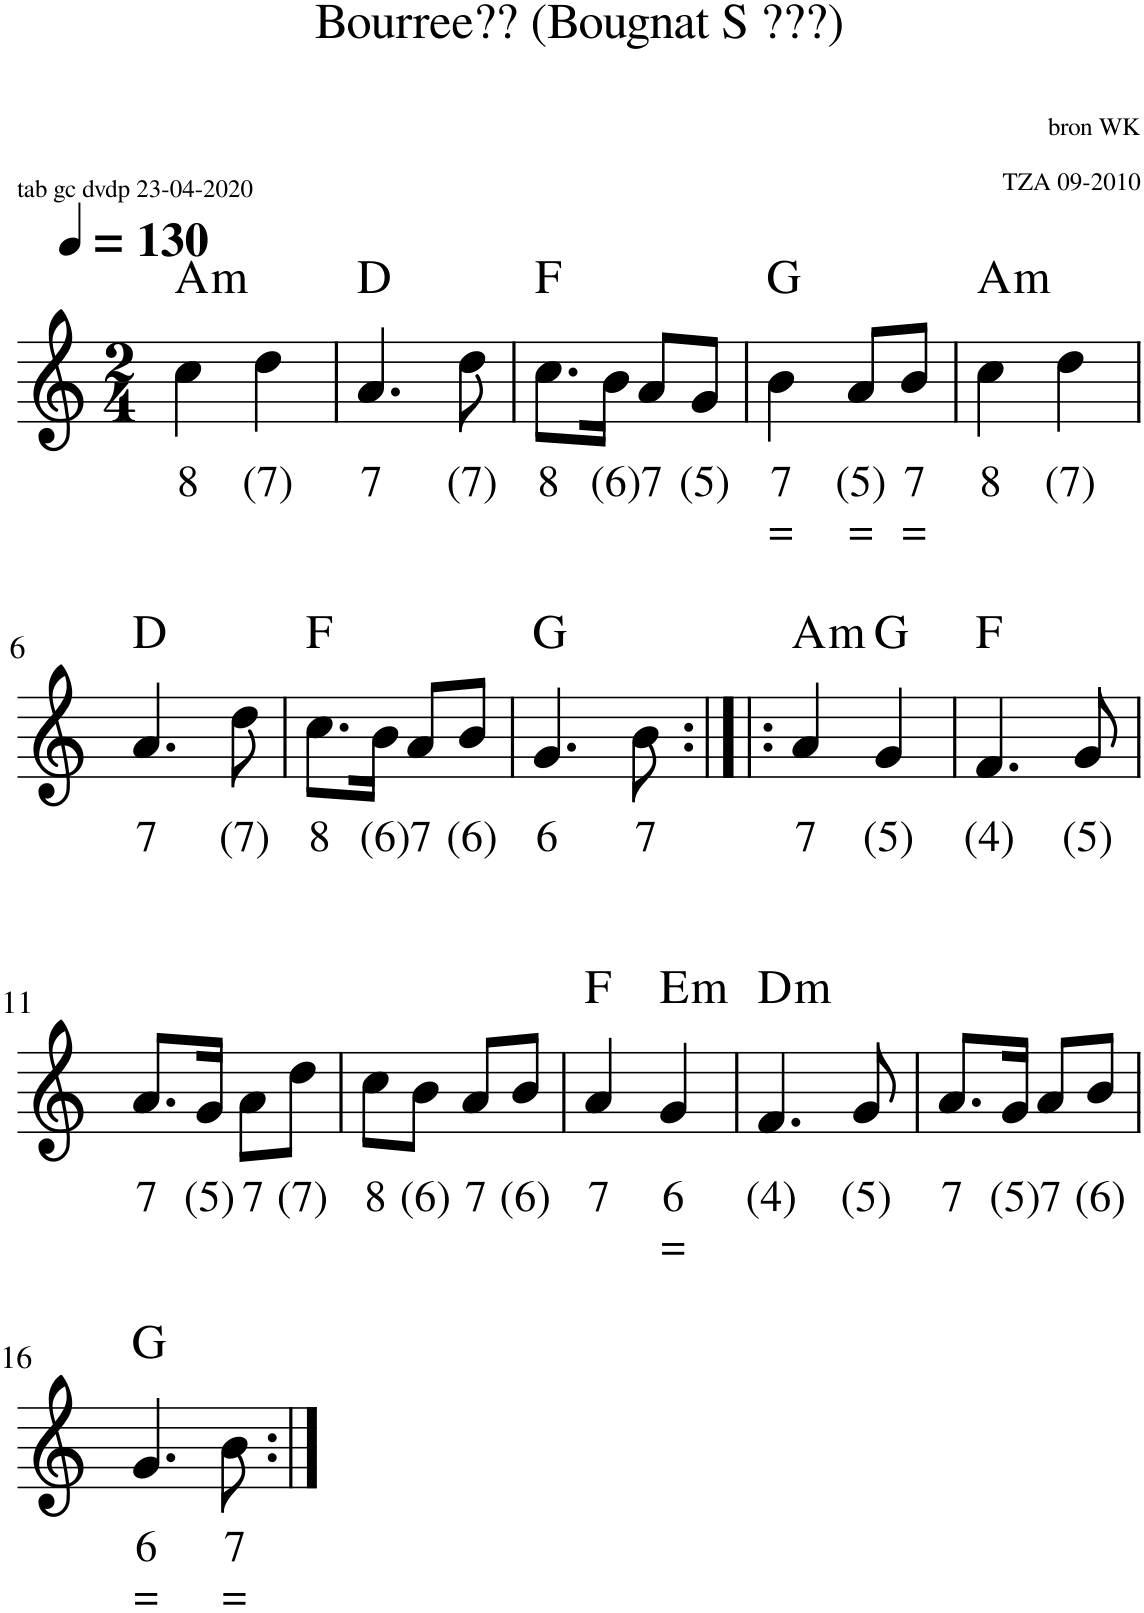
**kern	**text	**text	**harte
*part1	*part1	*part1	*part1
*staff1	*staff1	*staff1	*
*I"Piano	*	*	*
*I'Pno.	*	*	*
*clefG2	*	*	*
*k[]	*	*	*
*M2/4	*	*	*
*MM130	*	*	*
=1	=1	=1	=1
!	!LO:LY:b	!	!LO:H:kt=m
4cc\	8	.	A:min
!	!LO:LY:b	!	!
4dd\	(7)	.	.
=2	=2	=2	=2
!	!LO:LY:b	!	!
4.a/	7	.	D:maj
!	!LO:LY:b	!	!
8dd\	(7)	.	.
=3	=3	=3	=3
!	!LO:LY:b	!	!
8.cc\L	8	.	F:maj
!	!LO:LY:b	!	!
16b\Jk	(6)	.	.
!	!LO:LY:b	!	!
8a/L	7	.	.
!	!LO:LY:b	!	!
8g/J	(5)	.	.
=4	=4	=4	=4
!	!LO:LY:b	!LO:LY:b	!
4b\	7	=	G:maj
!	!LO:LY:b	!LO:LY:b	!
8a/L	(5)	=	.
!	!LO:LY:b	!LO:LY:b	!
8b/J	7	=	.
=5	=5	=5	=5
!	!LO:LY:b	!	!LO:H:kt=m
4cc\	8	.	A:min
!	!LO:LY:b	!	!
4dd\	(7)	.	.
!!LO:LB:g=z
=6	=6	=6	=6
!	!LO:LY:b	!	!
4.a/	7	.	D:maj
!	!LO:LY:b	!	!
8dd\	(7)	.	.
=7	=7	=7	=7
!	!LO:LY:b	!	!
8.cc\L	8	.	F:maj
!	!LO:LY:b	!	!
16b\Jk	(6)	.	.
!	!LO:LY:b	!	!
8a/L	7	.	.
!	!LO:LY:b	!	!
8b/J	(6)	.	.
=8	=8	=8	=8
!	!LO:LY:b	!	!
4.g/	6	.	G:maj
!	!LO:LY:b	!	!
8b\	7	.	.
=9:|!|:	=9:|!|:	=9:|!|:	=9:|!|:
!	!LO:LY:b	!	!LO:H:kt=m
4a/	7	.	A:min
!	!LO:LY:b	!	!
4g/	(5)	.	G:maj
=10	=10	=10	=10
!	!LO:LY:b	!	!
4.f/	(4)	.	F:maj
!	!LO:LY:b	!	!
8g/	(5)	.	.
!!LO:LB:g=z
=11	=11	=11	=11
!	!LO:LY:b	!	!
8.a/L	7	.	.
!	!LO:LY:b	!	!
16g/Jk	(5)	.	.
!	!LO:LY:b	!	!
8a\L	7	.	.
!	!LO:LY:b	!	!
8dd\J	(7)	.	.
=12	=12	=12	=12
!	!LO:LY:b	!	!
8cc\L	8	.	.
!	!LO:LY:b	!	!
8b\J	(6)	.	.
!	!LO:LY:b	!	!
8a/L	7	.	.
!	!LO:LY:b	!	!
8b/J	(6)	.	.
=13	=13	=13	=13
!	!LO:LY:b	!	!
4a/	7	.	F:maj
!	!LO:LY:b	!LO:LY:b	!LO:H:kt=m
4g/	6	=	E:min
=14	=14	=14	=14
!	!LO:LY:b	!	!LO:H:kt=m
4.f/	(4)	.	D:min
!	!LO:LY:b	!	!
8g/	(5)	.	.
=15	=15	=15	=15
!	!LO:LY:b	!	!
8.a/L	7	.	.
!	!LO:LY:b	!	!
16g/Jk	(5)	.	.
!	!LO:LY:b	!	!
8a/L	7	.	.
!	!LO:LY:b	!	!
8b/J	(6)	.	.
!!LO:LB:g=z
=16	=16	=16	=16
!	!LO:LY:b	!LO:LY:b	!
4.g/	6	=	G:maj
!	!LO:LY:b	!LO:LY:b	!
8b\	7	=	.
=:|!	=:|!	=:|!	=:|!
*-	*-	*-	*-
